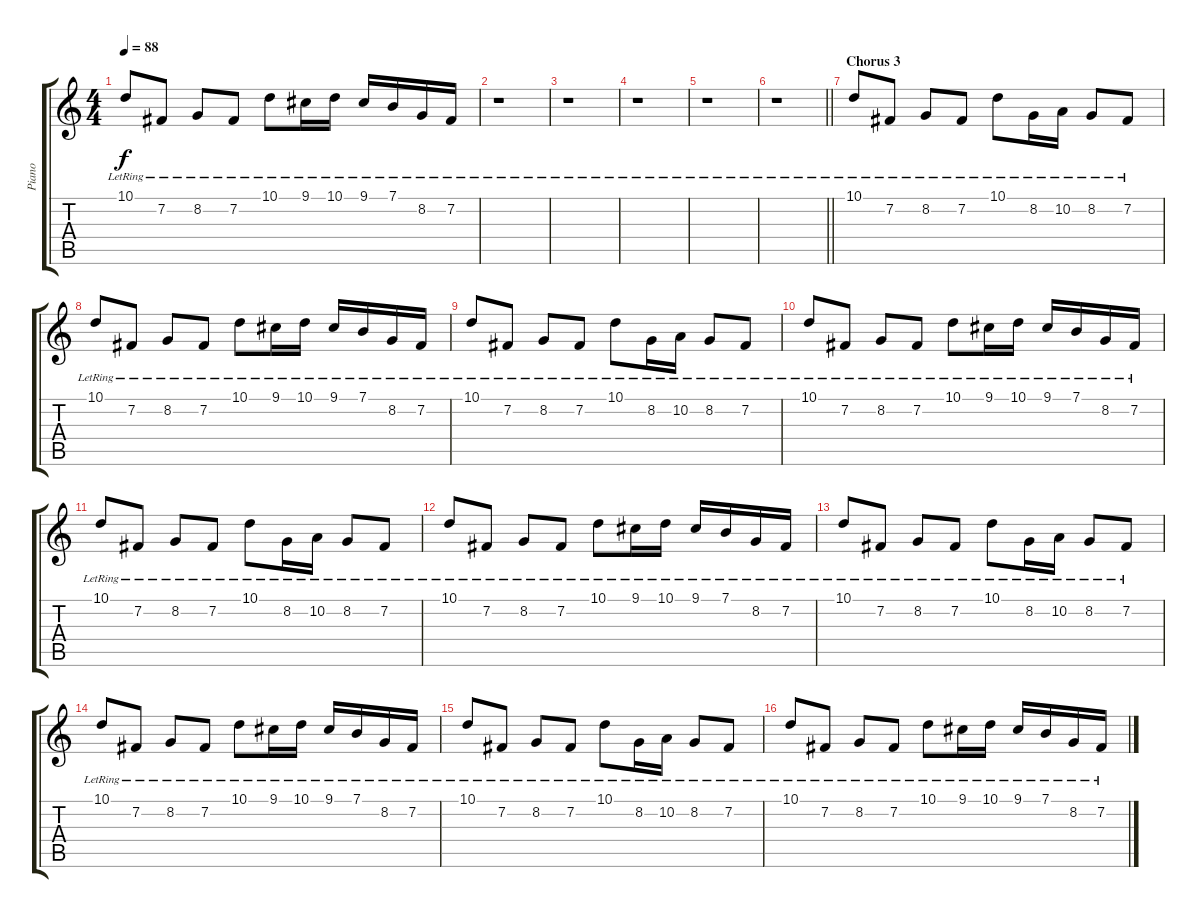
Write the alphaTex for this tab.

\track ("Piano" "Piano") {instrument brightacousticpiano}
\staff {score tabs}
\tuning (E4 B3 G3 D3 A2 E2) {hide}
\ts (4 4)
\tempo 88
\clef g2
\ks c
10.1{lr}.8{dy f} 7.2{lr}.8 8.2{lr}.8 7.2{lr}.8 10.1{lr}.8 9.1{lr}.16 10.1{lr}.16 9.1{lr}.16 7.1{lr}.16 8.2{lr}.16 7.2{lr}.16 |
r.1 |
r.1 |
r.1 |
r.1 |
\barLineRight lightlight
r.1 |
\section ("" "Chorus 3")
10.1{lr}.8{volume 16} 7.2{lr}.8 8.2{lr}.8 7.2{lr}.8 10.1{lr}.8 8.2{lr}.16 10.2{lr}.16 8.2{lr}.8 7.2{lr}.8 |
10.1{lr}.8 7.2{lr}.8 8.2{lr}.8 7.2{lr}.8 10.1{lr}.8 9.1{lr}.16 10.1{lr}.16 9.1{lr}.16 7.1{lr}.16 8.2{lr}.16 7.2{lr}.16 |
10.1{lr}.8 7.2{lr}.8 8.2{lr}.8 7.2{lr}.8 10.1{lr}.8 8.2{lr}.16 10.2{lr}.16 8.2{lr}.8 7.2{lr}.8 |
10.1{lr}.8 7.2{lr}.8 8.2{lr}.8 7.2{lr}.8 10.1{lr}.8 9.1{lr}.16 10.1{lr}.16 9.1{lr}.16 7.1{lr}.16 8.2{lr}.16 7.2{lr}.16 |
10.1{lr}.8 7.2{lr}.8 8.2{lr}.8 7.2{lr}.8 10.1{lr}.8 8.2{lr}.16 10.2{lr}.16 8.2{lr}.8 7.2{lr}.8 |
10.1{lr}.8 7.2{lr}.8 8.2{lr}.8 7.2{lr}.8 10.1{lr}.8 9.1{lr}.16 10.1{lr}.16 9.1{lr}.16 7.1{lr}.16 8.2{lr}.16 7.2{lr}.16 |
10.1{lr}.8 7.2{lr}.8 8.2{lr}.8 7.2{lr}.8 10.1{lr}.8 8.2{lr}.16 10.2{lr}.16 8.2{lr}.8 7.2{lr}.8 |
10.1{lr}.8 7.2{lr}.8 8.2{lr}.8 7.2{lr}.8 10.1{lr}.8 9.1{lr}.16 10.1{lr}.16 9.1{lr}.16 7.1{lr}.16 8.2{lr}.16 7.2{lr}.16 |
10.1{lr}.8 7.2{lr}.8 8.2{lr}.8 7.2{lr}.8 10.1{lr}.8 8.2{lr}.16 10.2{lr}.16 8.2{lr}.8 7.2{lr}.8 |
10.1{lr}.8 7.2{lr}.8 8.2{lr}.8 7.2{lr}.8 10.1{lr}.8 9.1{lr}.16 10.1{lr}.16 9.1{lr}.16 7.1{lr}.16 8.2{lr}.16 7.2{lr}.16
